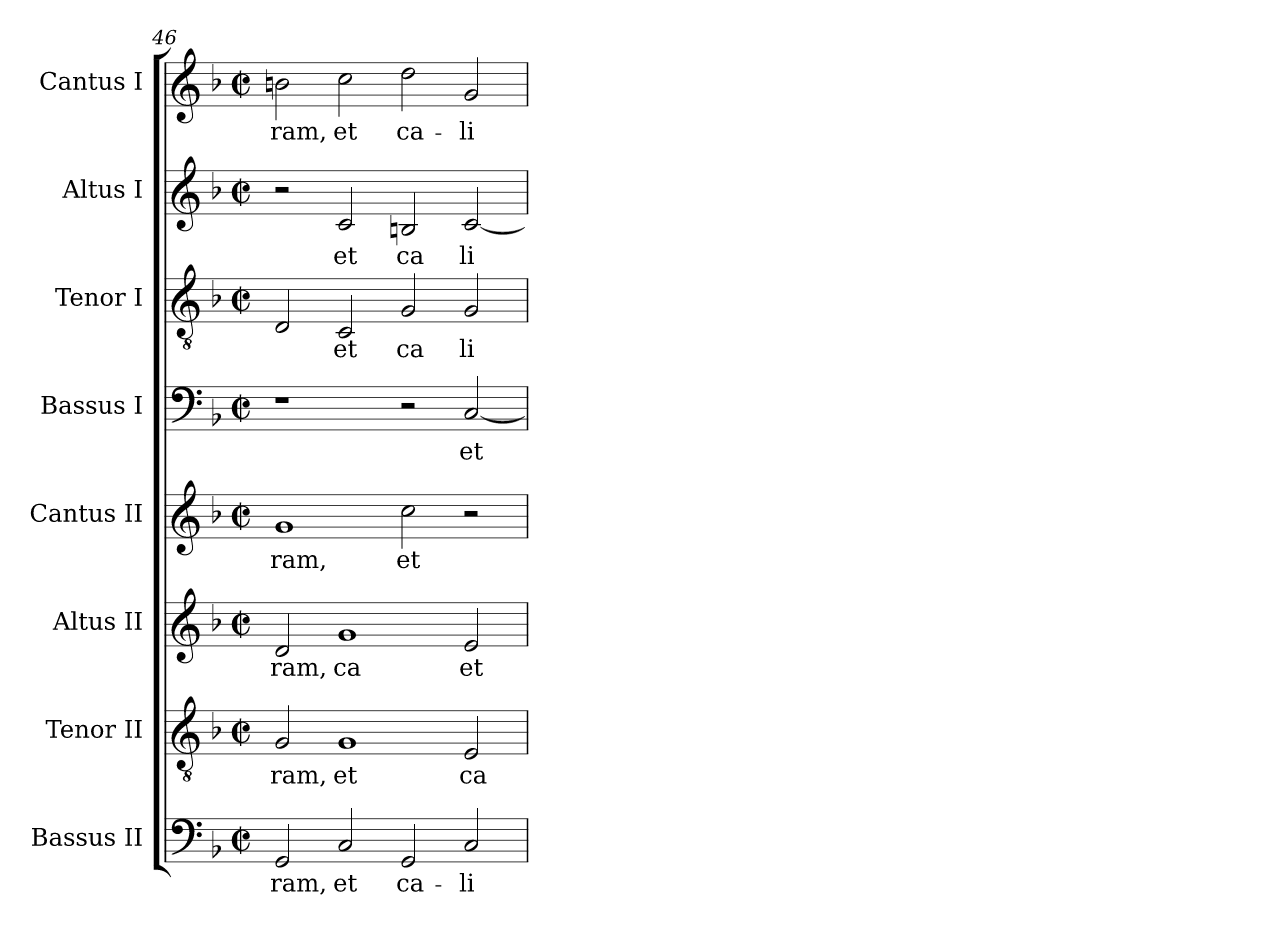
**kern	**text	**kern	**text	**kern	**text	**kern	**text	**kern	**text	**kern	**text	**kern	**text	**kern	**text
*part8	*part8	*part7	*part7	*part6	*part6	*part5	*part5	*part4	*part4	*part3	*part3	*part2	*part2	*part1	*part1
*staff8	*staff8	*staff7	*staff7	*staff6	*staff6	*staff5	*staff5	*staff4	*staff4	*staff3	*staff3	*staff2	*staff2	*staff1	*staff1
*I"Bassus II	*	*I"Tenor II	*	*I"Altus II	*	*I"Cantus II	*	*I"Bassus I	*	*I"Tenor I	*	*I"Altus I	*	*I"Cantus I	*
!!LO:PB:g=z
*clefF4	*	*clefGv2	*	*clefG2	*	*clefG2	*	*clefF4	*	*clefGv2	*	*clefG2	*	*clefG2	*
*k[b-]	*	*k[b-]	*	*k[b-]	*	*k[b-]	*	*k[b-]	*	*k[b-]	*	*k[b-]	*	*k[b-]	*
*F:	*	*F:	*	*F:	*	*F:	*	*F:	*	*F:	*	*F:	*	*F:	*
*M2/2	*	*M2/2	*	*M2/2	*	*M2/2	*	*M2/2	*	*M2/2	*	*M2/2	*	*M2/2	*
*met(c|)	*	*met(c|)	*	*met(c|)	*	*met(c|)	*	*met(c|)	*	*met(c|)	*	*met(c|)	*	*met(c|)	*
=46	=46	=46	=46	=46	=46	=46	=46	=46	=46	=46	=46	=46	=46	=46	=46
!	!LO:LY:b:cj	!	!LO:LY:b:cj	!	!LO:LY:b:cj	!	!LO:LY:b:cj	!	!	!	!	!	!	!	!LO:LY:b:cj
2GG/	ram,	2G/	ram,	2d/	ram,	1g	ram,	1r	.	2D/	.	2r	.	2bn\	ram,
!	!LO:LY:b:cj	!	!LO:LY:b:cj	!	!LO:LY:b:cj	!	!	!	!	!	!LO:LY:b:cj	!	!LO:LY:b:cj	!	!LO:LY:b:cj
2C/	et	1G	et	1g	ca	.	.	.	.	2C/	et	2c/	et	2cc\	et
!	!LO:LY:b:cj	!	!	!	!	!	!LO:LY:b:cj	!	!	!	!LO:LY:b:cj	!	!LO:LY:b:cj	!	!LO:LY:b:cj
2GG/	ca-	.	.	.	.	2cc\	et	2r	.	2G/	ca	2Bn/	ca	2dd\	ca-
!	!LO:LY:b:cj	!	!LO:LY:b:cj	!	!LO:LY:b:cj	!	!	!	!LO:LY:b:cj	!	!LO:LY:b:cj	!	!LO:LY:b:cj	!	!LO:LY:b:cj
2C/	-li-	2E/	ca	2e/	et	2r	.	[<2C/	et	2G/	li	[<2c/	li	2g/	-li-
=	=	=	=	=	=	=	=	=	=	=	=	=	=	=	=
*-	*-	*-	*-	*-	*-	*-	*-	*-	*-	*-	*-	*-	*-	*-	*-
